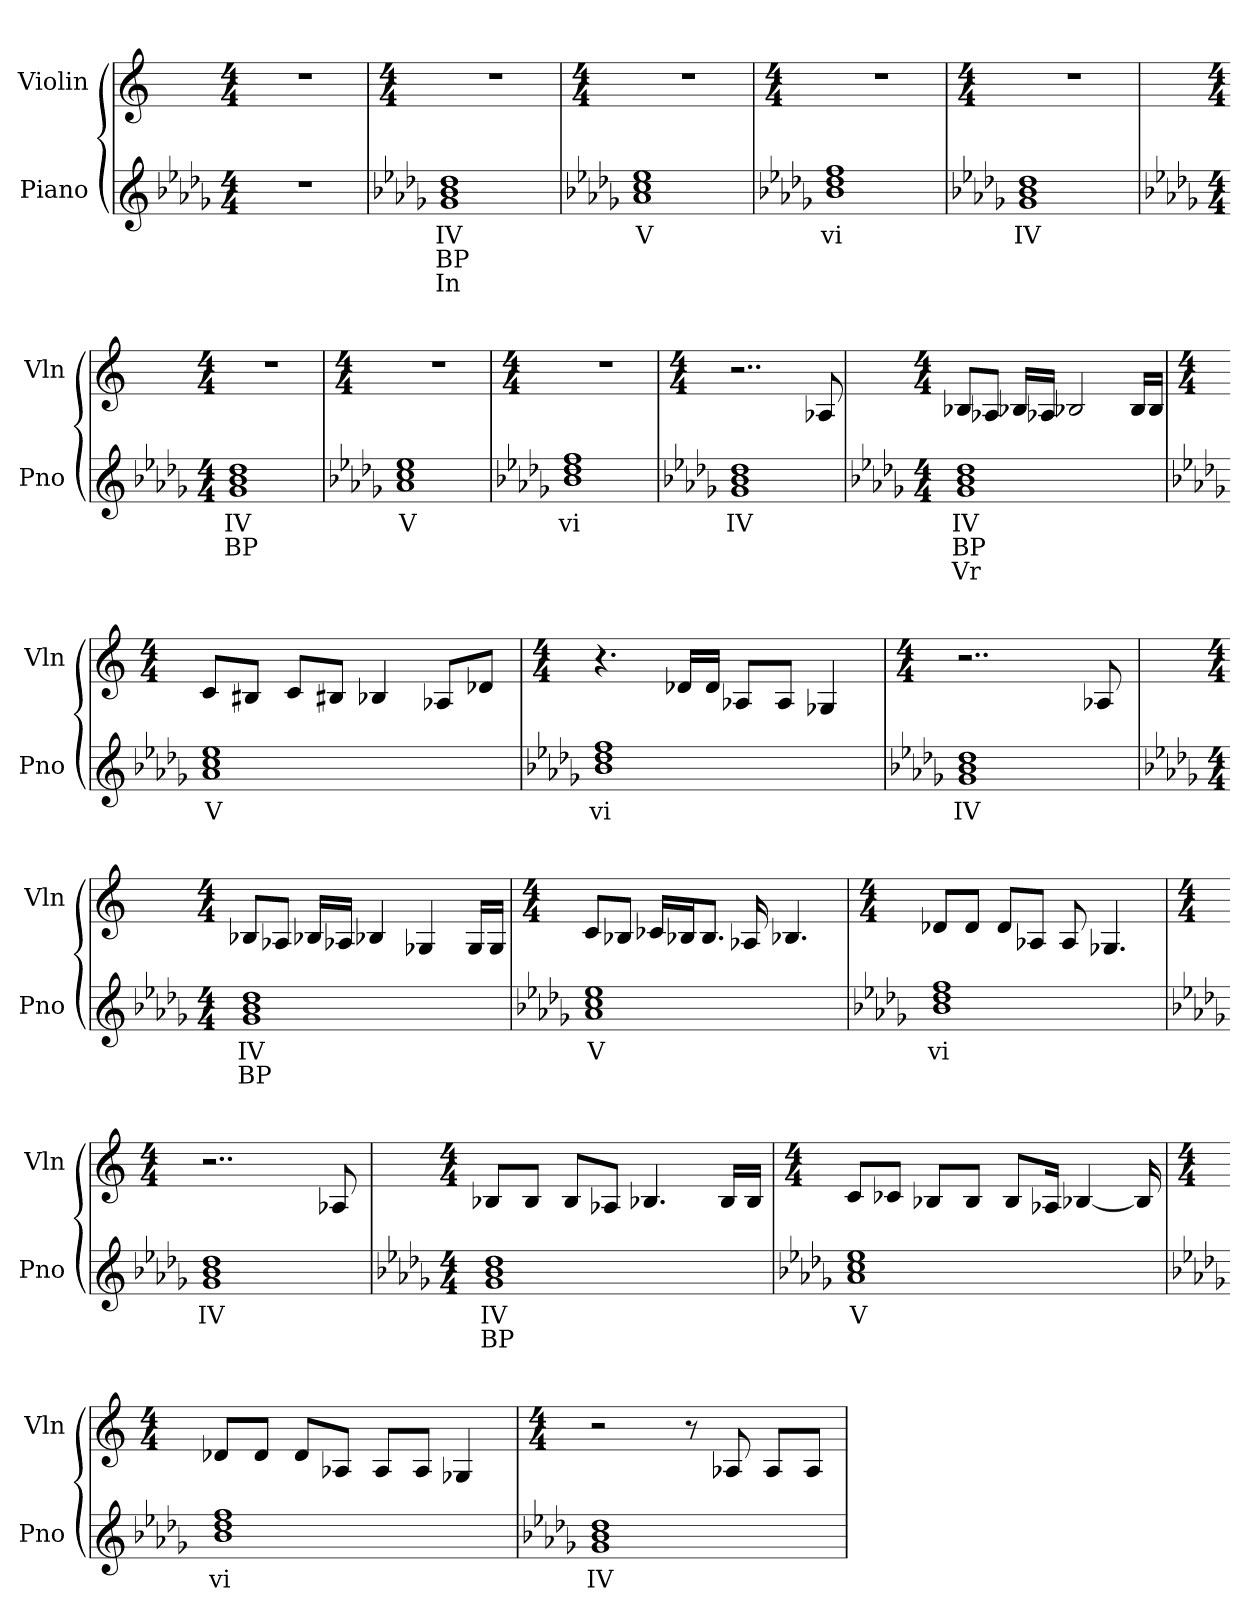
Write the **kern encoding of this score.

**kern	**text	**text	**text	**kern
*part2	*part2	*part2	*part2	*part1
*staff2	*staff2	*staff2	*staff2	*staff1
*I"Piano	*	*	*	*I"Violin
*I'Pno	*	*	*	*I'Vln
*k[b-e-a-d-g-]	*	*	*	*
*D-:	*	*	*	*
*M4/4	*	*	*	*M4/4
=	=	=	=	=
1r	.	.	.	1r
=	=	=	=	=
*k[b-e-a-d-g-]	*	*	*	*
*D-:	*	*	*	*
*	*	*	*	*M4/4
1g- 1b- 1dd-	IV	BP	In	1r
=	=	=	=	=
*k[b-e-a-d-g-]	*	*	*	*
*D-:	*	*	*	*
*	*	*	*	*M4/4
1a- 1cc 1ee-	V	.	.	1r
=	=	=	=	=
*k[b-e-a-d-g-]	*	*	*	*
*D-:	*	*	*	*
*	*	*	*	*M4/4
1b- 1dd- 1ff	vi	.	.	1r
=	=	=	=	=
*k[b-e-a-d-g-]	*	*	*	*
*D-:	*	*	*	*
*	*	*	*	*M4/4
1g- 1b- 1dd-	IV	.	.	1r
=	=	=	=	=
*k[b-e-a-d-g-]	*	*	*	*
*D-:	*	*	*	*
*M4/4	*	*	*	*M4/4
1g- 1b- 1dd-	IV	BP	.	1r
=	=	=	=	=
*k[b-e-a-d-g-]	*	*	*	*
*D-:	*	*	*	*
*	*	*	*	*M4/4
1a- 1cc 1ee-	V	.	.	1r
=	=	=	=	=
*k[b-e-a-d-g-]	*	*	*	*
*D-:	*	*	*	*
*	*	*	*	*M4/4
1b- 1dd- 1ff	vi	.	.	1r
=	=	=	=	=
*k[b-e-a-d-g-]	*	*	*	*
*D-:	*	*	*	*
*	*	*	*	*M4/4
1g- 1b- 1dd-	IV	.	.	2..r
.	.	.	.	8A-X
=	=	=	=	=
*k[b-e-a-d-g-]	*	*	*	*
*D-:	*	*	*	*
*M4/4	*	*	*	*M4/4
1g- 1b- 1dd-	IV	BP	Vr	8B-XL
.	.	.	.	8A-XJ
.	.	.	.	16B-XLL
.	.	.	.	16A-XJJ
.	.	.	.	2B-X
.	.	.	.	16B-LL
.	.	.	.	16B-JJ
=	=	=	=	=
*k[b-e-a-d-g-]	*	*	*	*
*D-:	*	*	*	*
*	*	*	*	*M4/4
1a- 1cc 1ee-	V	.	.	8cL
.	.	.	.	8B#XJ
.	.	.	.	8cL
.	.	.	.	8B#XJ
.	.	.	.	4B-X
.	.	.	.	8A-XL
.	.	.	.	8d-XJ
=	=	=	=	=
*k[b-e-a-d-g-]	*	*	*	*
*D-:	*	*	*	*
*	*	*	*	*M4/4
1b- 1dd- 1ff	vi	.	.	4.r
.	.	.	.	16d-XLL
.	.	.	.	16d-JJ
.	.	.	.	8A-XL
.	.	.	.	8A-J
.	.	.	.	4G-X
=	=	=	=	=
*k[b-e-a-d-g-]	*	*	*	*
*D-:	*	*	*	*
*	*	*	*	*M4/4
1g- 1b- 1dd-	IV	.	.	2..r
.	.	.	.	8A-X
=	=	=	=	=
*k[b-e-a-d-g-]	*	*	*	*
*D-:	*	*	*	*
*M4/4	*	*	*	*M4/4
1g- 1b- 1dd-	IV	BP	.	8B-XL
.	.	.	.	8A-XJ
.	.	.	.	16B-XLL
.	.	.	.	16A-XJJ
.	.	.	.	4B-X
.	.	.	.	4G-X
.	.	.	.	16G-LL
.	.	.	.	16G-JJ
=	=	=	=	=
*k[b-e-a-d-g-]	*	*	*	*
*D-:	*	*	*	*
*	*	*	*	*M4/4
1a- 1cc 1ee-	V	.	.	8cL
.	.	.	.	8B-XJ
.	.	.	.	16c-XLL
.	.	.	.	16B-XJ
.	.	.	.	8.B-J
.	.	.	.	16A-X
.	.	.	.	4.B-X
=	=	=	=	=
*k[b-e-a-d-g-]	*	*	*	*
*D-:	*	*	*	*
*	*	*	*	*M4/4
1b- 1dd- 1ff	vi	.	.	8d-XL
.	.	.	.	8d-J
.	.	.	.	8d-L
.	.	.	.	8A-XJ
.	.	.	.	8A-
.	.	.	.	4.G-X
=	=	=	=	=
*k[b-e-a-d-g-]	*	*	*	*
*D-:	*	*	*	*
*	*	*	*	*M4/4
1g- 1b- 1dd-	IV	.	.	2..r
.	.	.	.	8A-X
=	=	=	=	=
*k[b-e-a-d-g-]	*	*	*	*
*D-:	*	*	*	*
*M4/4	*	*	*	*M4/4
1g- 1b- 1dd-	IV	BP	.	8B-XL
.	.	.	.	8B-J
.	.	.	.	8B-L
.	.	.	.	8A-XJ
.	.	.	.	4.B-X
.	.	.	.	16B-LL
.	.	.	.	16B-JJ
=	=	=	=	=
*k[b-e-a-d-g-]	*	*	*	*
*D-:	*	*	*	*
*	*	*	*	*M4/4
1a- 1cc 1ee-	V	.	.	8cL
.	.	.	.	8c-XJ
.	.	.	.	8B-XL
.	.	.	.	8B-J
.	.	.	.	8B-L
.	.	.	.	16A-XJk
.	.	.	.	[4B-X
.	.	.	.	16B-]
=	=	=	=	=
*k[b-e-a-d-g-]	*	*	*	*
*D-:	*	*	*	*
*	*	*	*	*M4/4
1b- 1dd- 1ff	vi	.	.	8d-XL
.	.	.	.	8d-J
.	.	.	.	8d-L
.	.	.	.	8A-XJ
.	.	.	.	8A-L
.	.	.	.	8A-J
.	.	.	.	4G-X
=	=	=	=	=
*k[b-e-a-d-g-]	*	*	*	*
*D-:	*	*	*	*
*	*	*	*	*M4/4
1g- 1b- 1dd-	IV	.	.	2r
.	.	.	.	8r
.	.	.	.	8A-X
.	.	.	.	8A-L
.	.	.	.	8A-J
=	=	=	=	=
*-	*-	*-	*-	*-
